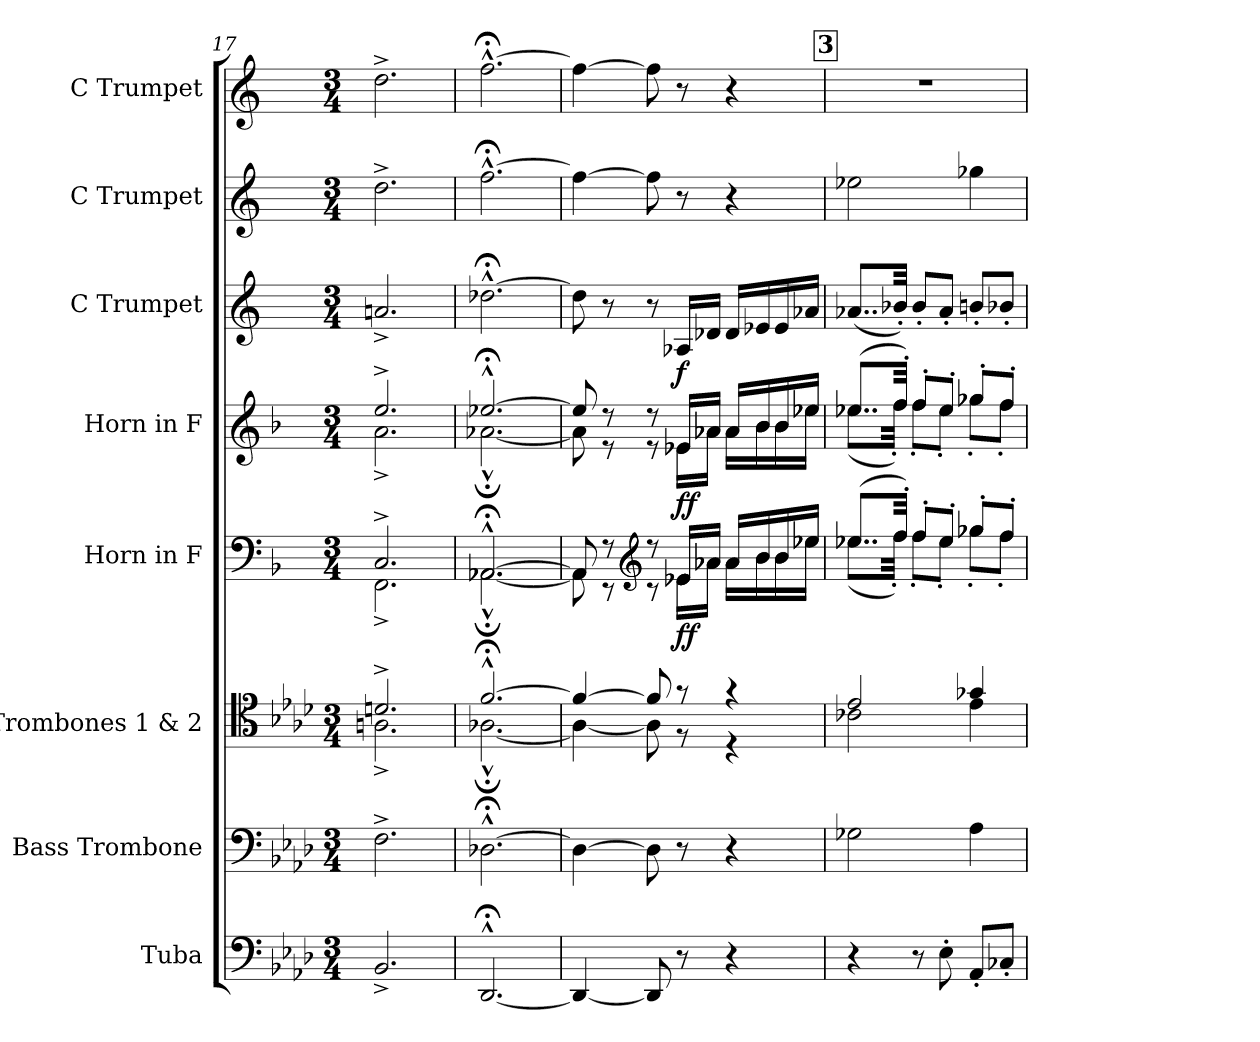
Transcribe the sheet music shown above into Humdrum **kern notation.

**kern	**kern	**kern	**kern	**dynam	**kern	**dynam	**kern	**dynam	**kern	**kern
*part8	*part7	*part6	*part5	*part5	*part4	*part4	*part3	*part3	*part2	*part1
*staff8	*staff7	*staff6	*staff5	*staff5	*staff4	*staff4	*staff3	*staff3	*staff2	*staff1
*I"Tuba	*I"Bass Trombone	*I"Trombones 1 &amp; 2	*I"Horn in F	*	*I"Horn in F	*	*I"C Trumpet	*	*I"C Trumpet	*I"C Trumpet
*I'Tba.	*I'B. Tbn.	*I'Tbn. 1&amp;2	*	*	*	*	*I'C Tpt.	*	*I'C Tpt.	*I'C Tpt.
*clefF4	*clefF4	*clefC4	*clefF4	*	*clefG2	*	*clefG2	*	*clefG2	*clefG2
*	*	*	*ITrd4c7	*	*ITrd4c7	*	*	*	*	*
*k[b-e-a-d-]	*k[b-e-a-d-]	*k[b-e-a-d-]	*k[b-e-]	*	*k[b-e-]	*	*k[]	*	*k[]	*k[]
*M3/4	*M3/4	*M3/4	*M3/4	*	*M3/4	*	*M3/4	*	*M3/4	*M3/4
=17	=17	=17	=17	=17	=17	=17	=17	=17	=17	=17
*	*	*^	*^	*	*^	*	*	*	*	*
2.BB-^/	2.F^\	2.dn^/	2.An^\	2.FF^/	2.BBB-^\	.	2.a^/	2.d^\	.	2.an^/	.	2.dd^\	2.dd^\
=18	=18	=18	=18	=18	=18	=18	=18	=18	=18	=18	=18	=18	=18
[2.DD-;<^^/	[2.D-X;<^^\	[2.f;<^^/	[2.A-X;^^\	[2.DD-X;<^^/	[2.DD-;^^\	.	[2.a-X;<^^/	[2.d-X;^^\	.	[2.dd-X;<^^\	.	[2.ff;<^^\	[2.ff;<^^\
=19	=19	=19	=19	=19	=19	=19	=19	=19	=19	=19	=19	=19	=19
4DD-/_	4D-\_	4f/_	4A-\_	8DD-/]	8DD-\]	.	8a-/]	8d-\]	.	8dd-\]	.	4ff\_	4ff\_
.	.	.	.	8r	8r	.	8r	8r	.	8r	.	.	.
*	*	*	*	*clefG2	*	*	*	*	*	*	*	*	*
8DD-/]	8D-\]	8f/]	8A-\]	8r	8r	.	8r	8r	.	8r	.	8ff\]	8ff\]
!	!	!	!	!	!	!LO:DY:b	!	!	!	!	!	!	!
!	!	!	!	!	!	!LO:DY:n=1:b	!	!	!LO:DY:b	!	!	!	!
!	!	!	!	!	!	!	!	!	!LO:DY:n=1:b	!	!LO:DY:b	!	!
8r	8r	8r	8r	16A-X/LL	16A-\LL	f f	16A-X/LL	16A-\LL	f f	16A-X/LL	f	8r	8r
.	.	.	.	16d-X/JJ	16d-\JJ	.	16d-X/JJ	16d-\JJ	.	16d-X/JJ	.	.	.
4r	4r	4r	4r	16d-/LL	16d-\LL	.	16d-/LL	16d-\LL	.	16d-/LL	.	4r	4r
.	.	.	.	16e-/	16e-\	.	16e-/	16e-\	.	16e-X/	.	.	.
.	.	.	.	16e-/	16e-\	.	16e-/	16e-\	.	16e-/	.	.	.
.	.	.	.	16a-X/JJ	16a-\JJ	.	16a-X/JJ	16a-\JJ	.	16a-X/JJ	.	.	.
!!LO:PB:g=z
!!LO:REH:place=s1:a:B:fs=14:t=3
=20	=20	=20	=20	=20	=20	=20	=20	=20	=20	=20	=20	=20	=20
4r	2G-X\	2e-/	2c-X\	(>8..a-X/L	(<8..a-\L	.	(>8..a-X/L	(<8..a-\L	.	(<8..a-X/L	.	2ee-X\	2.r
.	.	.	.	32b-'/Jkk)	32b-'\Jkk)	.	32b-'/Jkk)	32b-'\Jkk)	.	32b-X'/Jkk)	.	.	.
8r	.	.	.	8b-'/L	8b-'\L	.	8b-'/L	8b-'\L	.	8b-'/L	.	.	.
8E-'\	.	.	.	8a-'/J	8a-'\J	.	8a-'/J	8a-'\J	.	8a-'/J	.	.	.
8AA-'/L	4A-\	4g-X/	4e-\	8cc-X'/L	8cc-'\L	.	8cc-X'/L	8cc-'\L	.	8bn'/L	.	4gg-X\	.
8C-X'/J	.	.	.	8b-'/J	8b-'\J	.	8b-'/J	8b-'\J	.	8b-X'/J	.	.	.
*	*	*v	*v	*	*	*	*v	*v	*	*	*	*	*
*	*	*	*v	*v	*	*	*	*	*	*	*
=	=	=	=	=	=	=	=	=	=	=
*-	*-	*-	*-	*-	*-	*-	*-	*-	*-	*-
